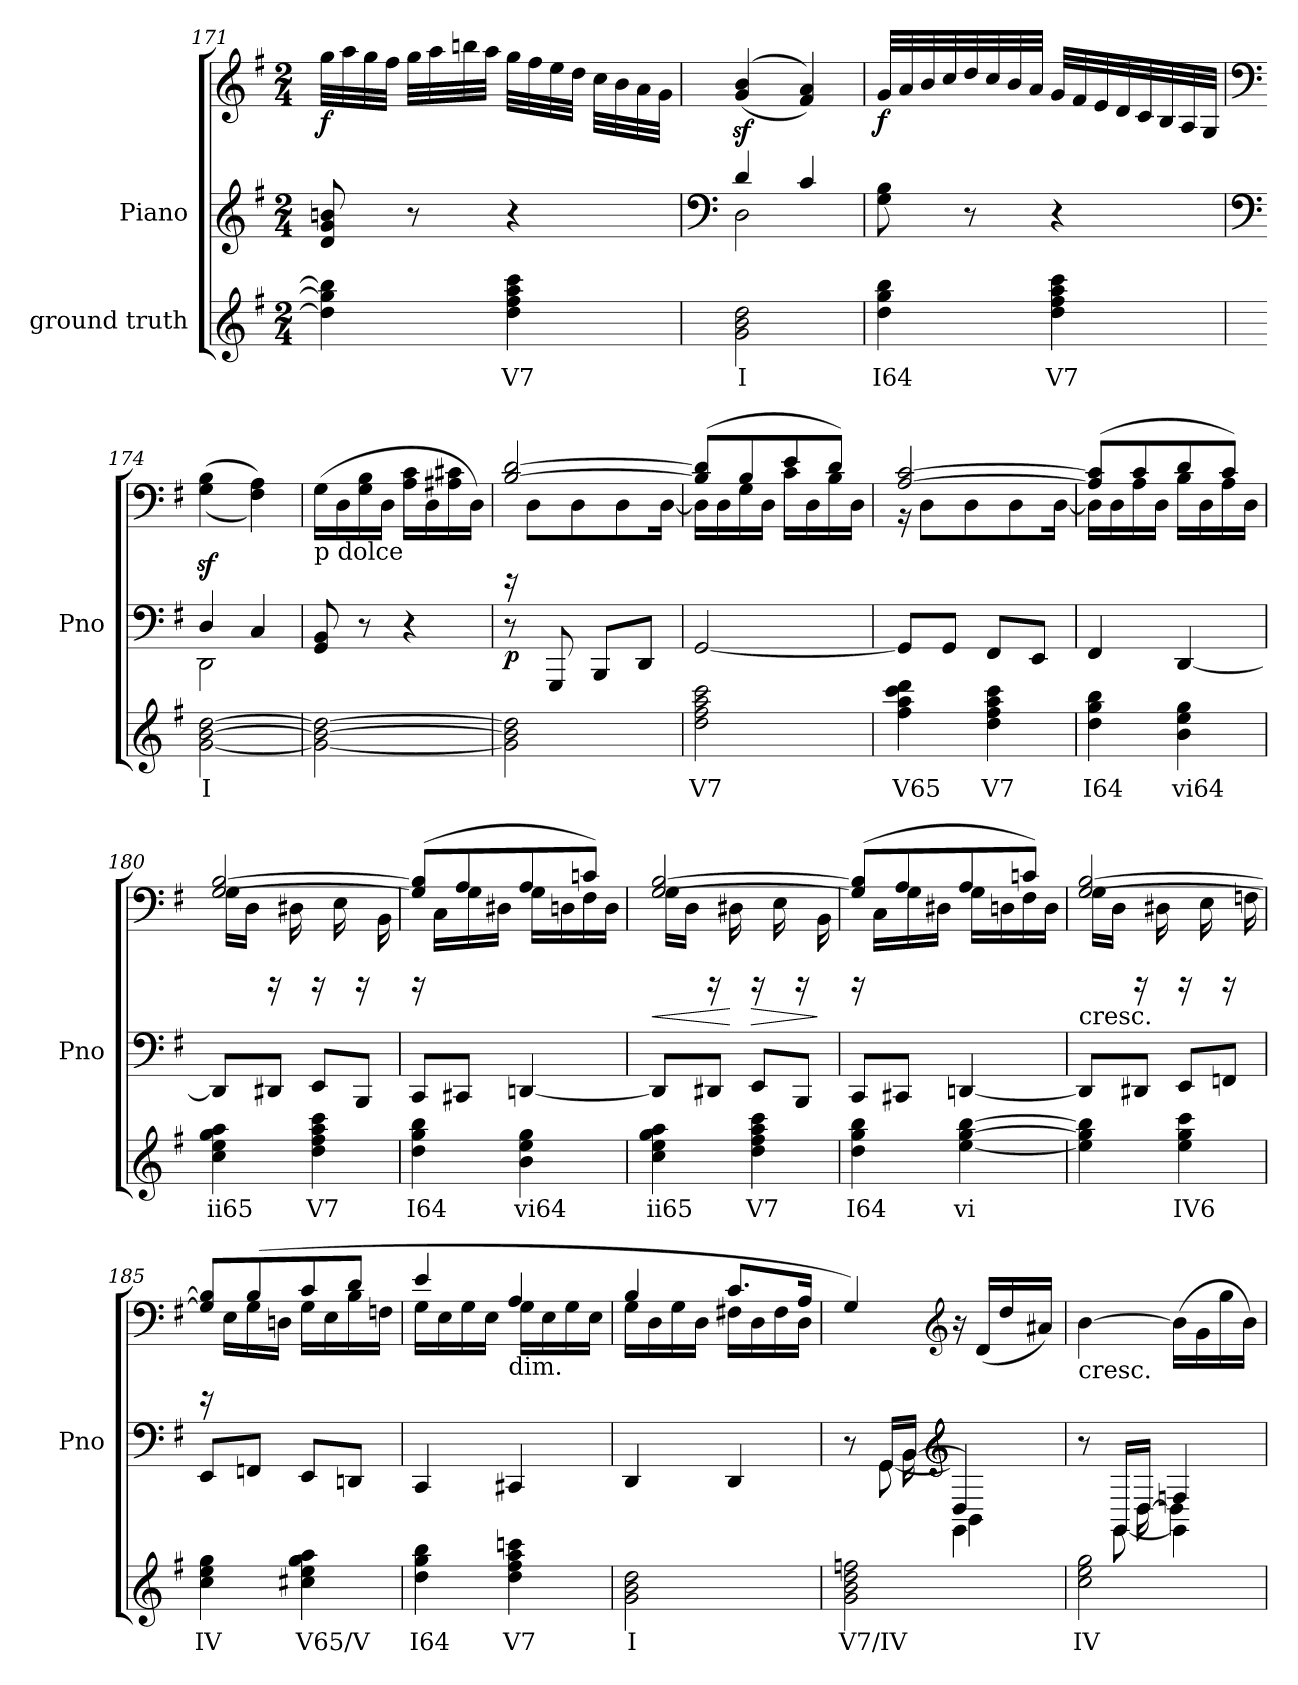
**kern	**text	**kern	**kern	**dynam
*part2	*part2	*part1	*part1	*part1
*staff3	*staff3	*staff2	*staff1	*staff1/2
*I"ground truth	*	*I"Piano	*	*
*	*	*I'Pno	*	*
*	*	*clefG2	*clefG2	*
*k[f#]	*	*k[f#]	*k[f#]	*
*G:	*	*G:	*G:	*
*M2/4	*	*M2/4	*M2/4	*
=171	=171	=171	=171	=171
!	!	!	!	!LO:DY:b
4dd] 4gg] 4bb]	.	8d/ 8g/ 8bn/	32gg\LLL	f
.	.	.	32aa\	.
.	.	.	32gg\	.
.	.	.	32ff#\JJJ	.
.	.	8r	32gg\LLL	.
.	.	.	32aa\	.
.	.	.	32bbn\	.
.	.	.	32aa\JJJ	.
4dd 4ff# 4aa 4ccc	V7	4r	32gg\LLL	.
.	.	.	32ff#\	.
.	.	.	32ee\	.
.	.	.	32dd\JJJ	.
.	.	.	32cc\LLL	.
.	.	.	32b\	.
.	.	.	32a\	.
.	.	.	32g\JJJ	.
=172	=172	=172	=172	=172
*	*	*clefF4	*	*
*	*	*^	*	*
2g 2b 2dd	I	4d/	2D\	(<(<4g/z< 4b/z<	.
.	.	4c/	.	4f#/ 4a/))	.
*	*	*v	*v	*	*
!!LO:LB:g=z
=173	=173	=173	=173	=173
!	!	!	!	!LO:DY:b
4dd 4gg 4bb	I64	8G\ 8B\	32g/LLL	f
.	.	.	32a/	.
.	.	.	32b/	.
.	.	.	32cc/	.
.	.	8r	32dd/	.
.	.	.	32cc/	.
.	.	.	32b/	.
.	.	.	32a/JJJ	.
4dd 4ff# 4aa 4ccc	V7	4r	32g/LLL	.
.	.	.	32f#/	.
.	.	.	32e/	.
.	.	.	32d/	.
.	.	.	32c/	.
.	.	.	32B/	.
.	.	.	32A/	.
.	.	.	32G/JJJ	.
=174	=174	=174	=174	=174
*	*	*clefF4	*clefF4	*
*	*	*^	*	*
[2g [2b [2dd	I	4D/	2DD\	(>(>4G\z< 4B\z<	.
.	.	4C/	.	4F#\ 4A\))	.
*	*	*v	*v	*	*
=175	=175	=175	=175	=175
!	!	!	!LO:TX:b:t=p dolce	!
2g_ 2b_ 2dd_	.	8GG/ 8BB/	(>16G\LL	.
.	.	.	16D\	.
.	.	8r	16G\ 16B\	.
.	.	.	16D\JJ	.
.	.	4r	16A\ 16c\LL	.
.	.	.	16D\	.
.	.	.	16A#X\ 16c#X\	.
.	.	.	16D\JJ)	.
=176	=176	=176	=176	=176
*	*	*	*^	*
!	!	!	!	!	!LO:DY:b=2
2g] 2b] 2dd]	.	8r	[2B/ [2d/	16rDDD	p
.	.	.	.	8D\L	.
.	.	8GGG/	.	.	.
.	.	.	.	8D\	.
.	.	8BBB/L	.	.	.
.	.	.	.	8D\	.
.	.	8DD/J	.	.	.
.	.	.	.	[16D\Jk	.
=177	=177	=177	=177	=177	=177
2dd 2ff# 2aa 2ccc	V7	[2GG/	(>8B/] 8d/]L	16D\LL]	.
.	.	.	.	16D\	.
.	.	.	8B/	16G\	.
.	.	.	.	16D\JJ	.
.	.	.	8e/	16c\LL	.
.	.	.	.	16D\	.
.	.	.	8d/J)	16B\	.
.	.	.	.	16D\JJ	.
!!LO:LB:g=z	!!
=178	=178	=178	=178	=178	=178
4ff# 4aa 4ccc 4ddd	V65	8GG/L]	[2A/ [2c/	16r	.
.	.	.	.	8D\L	.
.	.	8GG/J	.	.	.
.	.	.	.	8D\	.
4dd 4ff# 4aa 4ccc	V7	8FF#/L	.	.	.
.	.	.	.	8D\	.
.	.	8EE/J	.	.	.
.	.	.	.	[16D\Jk	.
=179	=179	=179	=179	=179	=179
4dd 4gg 4bb	I64	4FF#/	(>8A/] 8c/]L	16D\LL]	.
.	.	.	.	16D\	.
.	.	.	8c/	16A\	.
.	.	.	.	16D\JJ	.
4b 4ee 4gg	vi64	[4DD/	8d/	16B\LL	.
.	.	.	.	16D\	.
.	.	.	8c/J)	16A\	.
.	.	.	.	16D\JJ	.
=180	=180	=180	=180	=180	=180
4cc 4ee 4gg 4aa	ii65	8DD/L]	[2G/ [2B/	16G\LL	.
.	.	.	.	16D\JJ	.
.	.	8DD#X/J	.	16rDDD	.
.	.	.	.	16D#X\	.
4dd 4ff# 4aa 4ccc	V7	8EE/L	.	16rDDD	.
.	.	.	.	16E\	.
.	.	8BBB/J	.	16rDDD	.
.	.	.	.	16BB\	.
=181	=181	=181	=181	=181	=181
4dd 4gg 4bb	I64	8CC/L	(>8G/] 8B/]L	16rDDD	.
.	.	.	.	16C\LL	.
.	.	8CC#X/J	8A/	16G\	.
.	.	.	.	16D#X\JJ	.
4b 4ee 4gg	vi64	[4DDn/	8A/	16G\LL	.
.	.	.	.	16Dn\	.
.	.	.	8cn/J)	16F#\	.
.	.	.	.	16D\JJ	.
=182	=182	=182	=182	=182	=182
!	!	!	!	!	!LO:HP:b
4cc 4ee 4gg 4aa	ii65	8DD/L]	[2G/ [2B/	16G\LL	<
.	.	.	.	16D\JJ	.
.	.	8DD#X/J	.	16rDDD	.
.	.	.	.	16D#X\	[
!	!	!	!	!	!LO:HP:b
4dd 4ff# 4aa 4ccc	V7	8EE/L	.	16rDDD	>
.	.	.	.	16E\	.
.	.	8BBB/J	.	16rDDD	.
.	.	.	.	16BB\	]
!!LO:PB:g=z	!!
=183	=183	=183	=183	=183	=183
4dd 4gg 4bb	I64	8CC/L	(>8G/] 8B/]L	16rDDD	.
.	.	.	.	16C\LL	.
.	.	8CC#X/J	8A/	16G\	.
.	.	.	.	16D#X\JJ	.
[4ee [4gg [4bb	vi	[4DDn/	8A/	16G\LL	.
.	.	.	.	16Dn\	.
.	.	.	8cn/J)	16F#\	.
.	.	.	.	16D\JJ	.
=184	=184	=184	=184	=184	=184
!	!	!	!LO:TX:b:t=cresc.	!	!
4ee] 4gg] 4bb]	.	8DD/L]	[2G/ [2B/	16G\LL	.
.	.	.	.	16D\JJ	.
.	.	8DD#X/J	.	16rDDD	.
.	.	.	.	16D#X\	.
4ee 4gg 4ccc	IV6	8EE/L	.	16rDDD	.
.	.	.	.	16E\	.
.	.	8FFn/J	.	16rDDD	.
.	.	.	.	16Fn\	.
=185	=185	=185	=185	=185	=185
4cc 4ee 4gg	IV	8EE/L	8G/] 8B/]L	16rDDD	.
.	.	.	.	16E\LL	.
.	.	8FFn/J	(>8B/	16G\	.
.	.	.	.	16Dn\JJ	.
4cc#X 4ee 4gg 4aa	V65/V	8EE/L	8c/	16G\LL	.
.	.	.	.	16E\	.
.	.	8DDn/J	8d/J	16B\	.
.	.	.	.	16Fn\JJ	.
=186	=186	=186	=186	=186	=186
4dd 4gg 4bb	I64	4CC/	4e/	16G\LL	.
.	.	.	.	16E\	.
.	.	.	.	16G\	.
.	.	.	.	16E\JJ	.
!	!	!	!LO:TX:b:t=dim.	!	!
4dd 4ff# 4aa 4cccn	V7	4CC#X/	4A/	16G\LL	.
.	.	.	.	16E\	.
.	.	.	.	16G\	.
.	.	.	.	16E\JJ	.
!!LO:LB:g=z	!!
=187	=187	=187	=187	=187	=187
2g 2b 2dd	I	4DD/	4B/	16G\LL	.
.	.	.	.	16D\	.
.	.	.	.	16G\	.
.	.	.	.	16D\JJ	.
.	.	4DD/	8.c/L	16F#X\LL	.
.	.	.	.	16D\	.
.	.	.	.	16F#\	.
.	.	.	16A/Jk	16D\JJ	.
*	*	*	*v	*v	*
=188	=188	=188	=188	=188
*	*	*^	*^	*
*	*	*	*^	*	*^	*
2g 2b 2dd 2ffn	V7/IV	8r	8ryy	8.ryy	4G/)	8ryy	8.ryy	.
.	.	16GG/LL	[8GG\	.	.	4.ryy	.	.
.	.	16BB/JJ	.	[16BB\	.	.	4ryy	.
*	*	*clefG2	*	*	*clefG2	*	*	*
.	.	4D/	4GG\]	4BB\]	16r	.	.	.
.	.	.	.	.	(<16d/LL	.	.	.
.	.	.	.	.	16dd/	.	.	.
.	.	.	.	.	16a#X/JJ)	.	16ryy	.
=189	=189	=189	=189	=189	=189	=189	=189	=189
!	!	!	!	!	!LO:TX:b:t=cresc.	!	!	!
2cc 2ee 2gg	IV	8r	8ryy	8.ryy	[4b\	8ryy	8.ryy	.
.	.	16GG/LL	[8GG\	.	.	4.ryy	.	.
.	.	16D/JJ	.	[16D\	.	.	4ryy	.
.	.	4Fn/	4GG\]	4D\]	(>16b\LL]	.	.	.
.	.	.	.	.	16g\	.	.	.
.	.	.	.	.	16gg\	.	.	.
.	.	.	.	.	16b\JJ)	.	16ryy	.
*	*	*v	*v	*v	*	*	*	*
*	*	*	*v	*v	*v	*
=	=	=	=	=
*-	*-	*-	*-	*-
